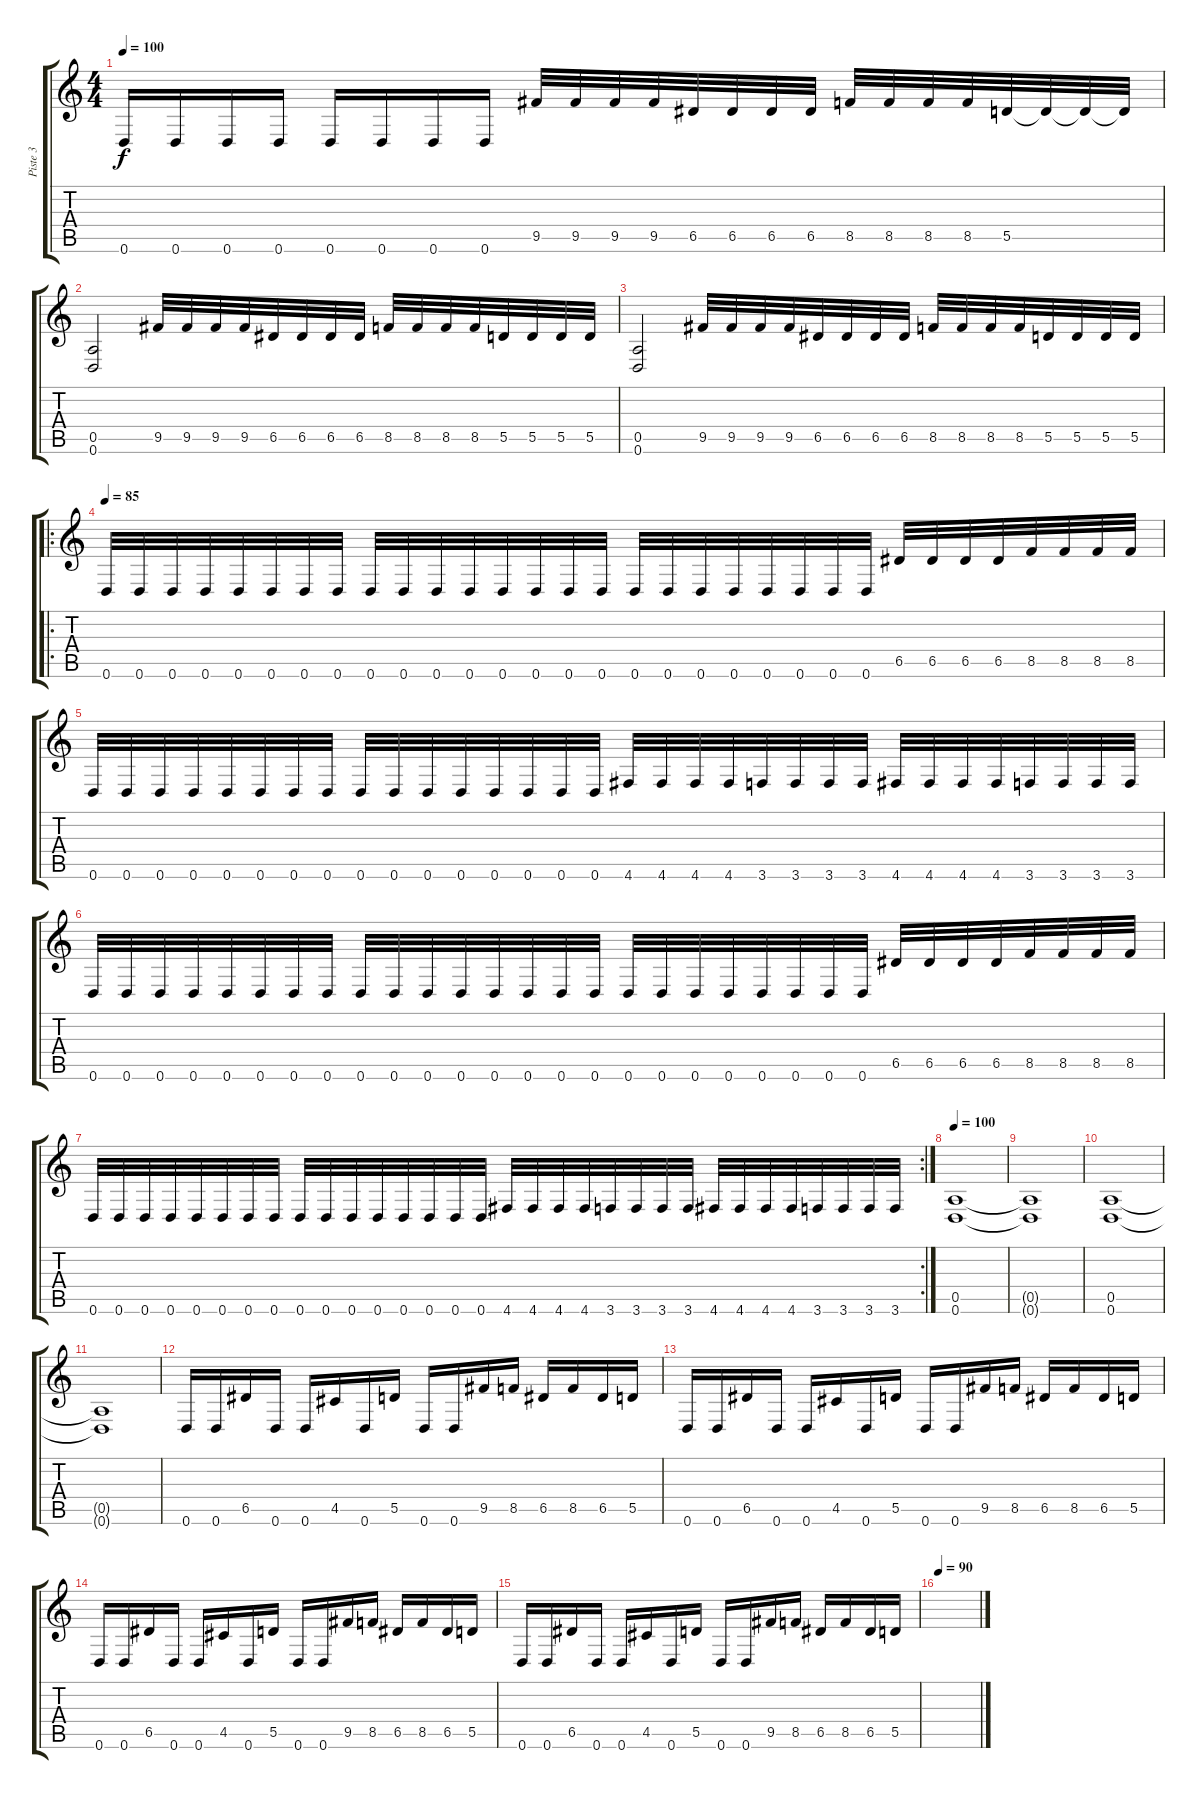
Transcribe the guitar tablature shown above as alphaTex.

\track ("Piste 3" "Piste 3") {instrument overdrivenguitar}
\staff {score tabs}
\tuning (E4 B3 G3 D3 A2 D2) {hide}
\ts (4 4)
\tempo 100
\clef g2
\ks c
0.6.16{dy f} 0.6.16 0.6.16 0.6.16 0.6.16 0.6.16 0.6.16 0.6.16 9.5.32 9.5.32 9.5.32 9.5.32 6.5.32 6.5.32 6.5.32 6.5.32 8.5.32 8.5.32 8.5.32 8.5.32 5.5.32 5.5{t}.32 5.5{t}.32 5.5{t}.32 |
(0.5 0.6).2 9.5.32 9.5.32 9.5.32 9.5.32 6.5.32 6.5.32 6.5.32 6.5.32 8.5.32 8.5.32 8.5.32 8.5.32 5.5.32 5.5.32 5.5.32 5.5.32 |
(0.5 0.6).2 9.5.32 9.5.32 9.5.32 9.5.32 6.5.32 6.5.32 6.5.32 6.5.32 8.5.32 8.5.32 8.5.32 8.5.32 5.5.32 5.5.32 5.5.32 5.5.32 |
\ro
\tempo 85
0.6.32 0.6.32 0.6.32 0.6.32 0.6.32 0.6.32 0.6.32 0.6.32 0.6.32 0.6.32 0.6.32 0.6.32 0.6.32 0.6.32 0.6.32 0.6.32 0.6.32 0.6.32 0.6.32 0.6.32 0.6.32 0.6.32 0.6.32 0.6.32 6.5.32 6.5.32 6.5.32 6.5.32 8.5.32 8.5.32 8.5.32 8.5.32 |
0.6.32 0.6.32 0.6.32 0.6.32 0.6.32 0.6.32 0.6.32 0.6.32 0.6.32 0.6.32 0.6.32 0.6.32 0.6.32 0.6.32 0.6.32 0.6.32 4.6.32 4.6.32 4.6.32 4.6.32 3.6.32 3.6.32 3.6.32 3.6.32 4.6.32 4.6.32 4.6.32 4.6.32 3.6.32 3.6.32 3.6.32 3.6.32 |
0.6.32 0.6.32 0.6.32 0.6.32 0.6.32 0.6.32 0.6.32 0.6.32 0.6.32 0.6.32 0.6.32 0.6.32 0.6.32 0.6.32 0.6.32 0.6.32 0.6.32 0.6.32 0.6.32 0.6.32 0.6.32 0.6.32 0.6.32 0.6.32 6.5.32 6.5.32 6.5.32 6.5.32 8.5.32 8.5.32 8.5.32 8.5.32 |
\rc 2
0.6.32 0.6.32 0.6.32 0.6.32 0.6.32 0.6.32 0.6.32 0.6.32 0.6.32 0.6.32 0.6.32 0.6.32 0.6.32 0.6.32 0.6.32 0.6.32 4.6.32 4.6.32 4.6.32 4.6.32 3.6.32 3.6.32 3.6.32 3.6.32 4.6.32 4.6.32 4.6.32 4.6.32 3.6.32 3.6.32 3.6.32 3.6.32 |
\tempo 100
(0.5 0.6).1 |
(0.5{t} 0.6{t}).1 |
(0.5 0.6).1 |
(0.5{t} 0.6{t}).1 |
0.6.16 0.6.16 6.5.16 0.6.16 0.6.16 4.5.16 0.6.16 5.5.16 0.6.16 0.6.16 9.5.16 8.5.16 6.5.16 8.5.16 6.5.16 5.5.16 |
0.6.16 0.6.16 6.5.16 0.6.16 0.6.16 4.5.16 0.6.16 5.5.16 0.6.16 0.6.16 9.5.16 8.5.16 6.5.16 8.5.16 6.5.16 5.5.16 |
0.6.16 0.6.16 6.5.16 0.6.16 0.6.16 4.5.16 0.6.16 5.5.16 0.6.16 0.6.16 9.5.16 8.5.16 6.5.16 8.5.16 6.5.16 5.5.16 |
0.6.16 0.6.16 6.5.16 0.6.16 0.6.16 4.5.16 0.6.16 5.5.16 0.6.16 0.6.16 9.5.16 8.5.16 6.5.16 8.5.16 6.5.16 5.5.16 |
\tempo 90
